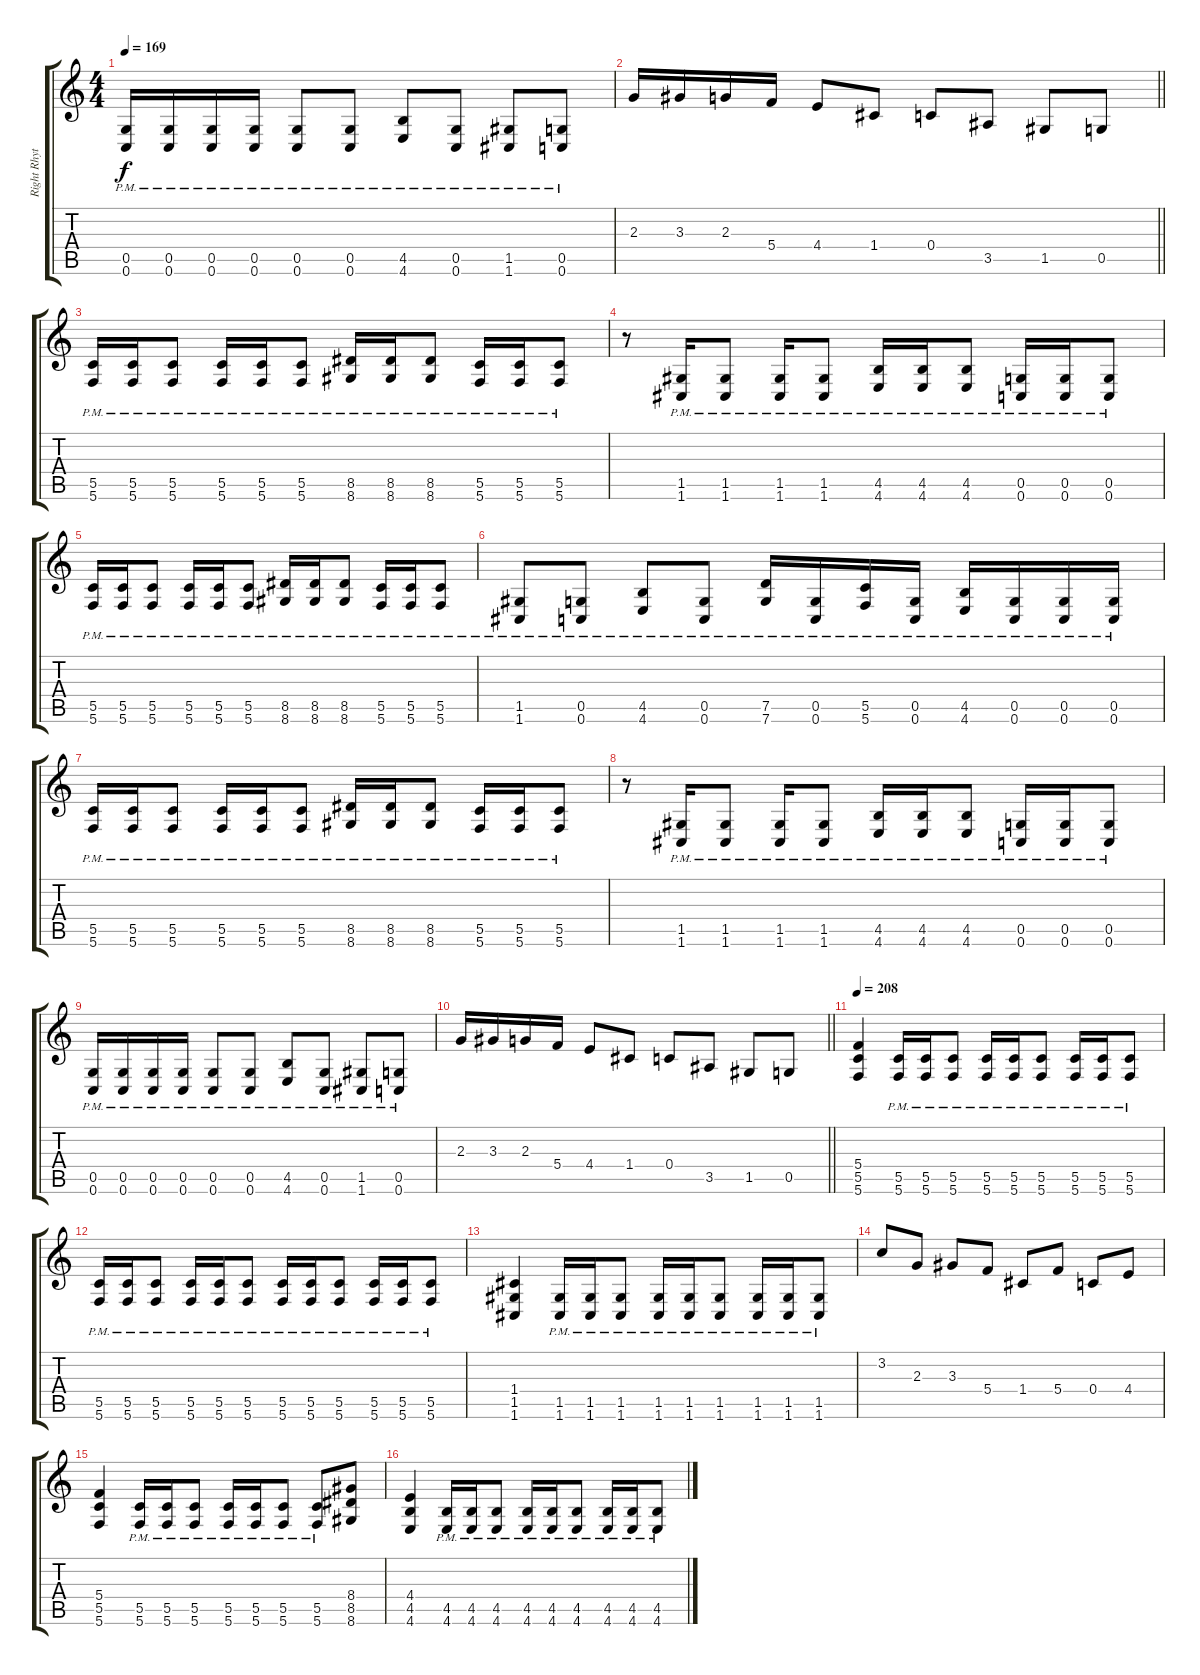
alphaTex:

\track ("Right Rhythm" "Right Rhyt") {instrument distortionguitar}
\staff {score tabs}
\tuning (D4 A3 F3 C3 G2 C2) {hide}
\ts (4 4)
\tempo 169
\clef g2
\ks c
(0.5{pm} 0.6{pm}).16{dy f} (0.5{pm} 0.6{pm}).16 (0.5{pm} 0.6{pm}).16 (0.5{pm} 0.6{pm}).16 (0.5{pm} 0.6{pm}).8 (0.5{pm} 0.6{pm}).8 (4.5{pm} 4.6{pm}).8 (0.5{pm} 0.6{pm}).8 (1.5{pm} 1.6{pm}).8 (0.5{pm} 0.6{pm}).8 |
\barLineRight lightlight
2.3.16 3.3.16 2.3.16 5.4.16 4.4.8 1.4.8 0.4.8 3.5.8 1.5.8 0.5.8 |
\section ("" "")
(5.5{pm} 5.6{pm}).16 (5.5{pm} 5.6{pm}).16 (5.5{pm} 5.6{pm}).8 (5.5{pm} 5.6{pm}).16 (5.5{pm} 5.6{pm}).16 (5.5{pm} 5.6{pm}).8 (8.5{pm} 8.6{pm}).16 (8.5{pm} 8.6{pm}).16 (8.5{pm} 8.6{pm}).8 (5.5{pm} 5.6{pm}).16 (5.5{pm} 5.6{pm}).16 (5.5{pm} 5.6{pm}).8 |
r.8 (1.5{pm} 1.6{pm}).16 (1.5{pm} 1.6{pm}).8 (1.5{pm} 1.6{pm}).16 (1.5{pm} 1.6{pm}).8 (4.5{pm} 4.6{pm}).16 (4.5{pm} 4.6{pm}).16 (4.5{pm} 4.6{pm}).8 (0.5{pm} 0.6{pm}).16 (0.5{pm} 0.6{pm}).16 (0.5{pm} 0.6{pm}).8 |
(5.5{pm} 5.6{pm}).16 (5.5{pm} 5.6{pm}).16 (5.5{pm} 5.6{pm}).8 (5.5{pm} 5.6{pm}).16 (5.5{pm} 5.6{pm}).16 (5.5{pm} 5.6{pm}).8 (8.5{pm} 8.6{pm}).16 (8.5{pm} 8.6{pm}).16 (8.5{pm} 8.6{pm}).8 (5.5{pm} 5.6{pm}).16 (5.5{pm} 5.6{pm}).16 (5.5{pm} 5.6{pm}).8 |
(1.5{pm} 1.6{pm}).8 (0.5{pm} 0.6{pm}).8 (4.5{pm} 4.6{pm}).8 (0.5{pm} 0.6{pm}).8 (7.5{pm} 7.6{pm}).16 (0.5{pm} 0.6{pm}).16 (5.5{pm} 5.6{pm}).16 (0.5{pm} 0.6{pm}).16 (4.5{pm} 4.6{pm}).16 (0.5{pm} 0.6{pm}).16 (0.5{pm} 0.6{pm}).16 (0.5{pm} 0.6{pm}).16 |
(5.5{pm} 5.6{pm}).16 (5.5{pm} 5.6{pm}).16 (5.5{pm} 5.6{pm}).8 (5.5{pm} 5.6{pm}).16 (5.5{pm} 5.6{pm}).16 (5.5{pm} 5.6{pm}).8 (8.5{pm} 8.6{pm}).16 (8.5{pm} 8.6{pm}).16 (8.5{pm} 8.6{pm}).8 (5.5{pm} 5.6{pm}).16 (5.5{pm} 5.6{pm}).16 (5.5{pm} 5.6{pm}).8 |
r.8 (1.5{pm} 1.6{pm}).16 (1.5{pm} 1.6{pm}).8 (1.5{pm} 1.6{pm}).16 (1.5{pm} 1.6{pm}).8 (4.5{pm} 4.6{pm}).16 (4.5{pm} 4.6{pm}).16 (4.5{pm} 4.6{pm}).8 (0.5{pm} 0.6{pm}).16 (0.5{pm} 0.6{pm}).16 (0.5{pm} 0.6{pm}).8 |
(0.5{pm} 0.6{pm}).16 (0.5{pm} 0.6{pm}).16 (0.5{pm} 0.6{pm}).16 (0.5{pm} 0.6{pm}).16 (0.5{pm} 0.6{pm}).8 (0.5{pm} 0.6{pm}).8 (4.5{pm} 4.6{pm}).8 (0.5{pm} 0.6{pm}).8 (1.5{pm} 1.6{pm}).8 (0.5{pm} 0.6{pm}).8 |
\barLineRight lightlight
2.3.16 3.3.16 2.3.16 5.4.16 4.4.8 1.4.8 0.4.8 3.5.8 1.5.8 0.5.8 |
\section ("" "")
\tempo 208
(5.4 5.5 5.6).4 (5.5{pm} 5.6{pm}).16 (5.5{pm} 5.6{pm}).16 (5.5{pm} 5.6{pm}).8 (5.5{pm} 5.6{pm}).16 (5.5{pm} 5.6{pm}).16 (5.5{pm} 5.6{pm}).8 (5.5{pm} 5.6{pm}).16 (5.5{pm} 5.6{pm}).16 (5.5{pm} 5.6{pm}).8 |
(5.5{pm} 5.6{pm}).16 (5.5{pm} 5.6{pm}).16 (5.5{pm} 5.6{pm}).8 (5.5{pm} 5.6{pm}).16 (5.5{pm} 5.6{pm}).16 (5.5{pm} 5.6{pm}).8 (5.5{pm} 5.6{pm}).16 (5.5{pm} 5.6{pm}).16 (5.5{pm} 5.6{pm}).8 (5.5{pm} 5.6{pm}).16 (5.5{pm} 5.6{pm}).16 (5.5{pm} 5.6{pm}).8 |
(1.4 1.5 1.6).4 (1.5{pm} 1.6{pm}).16 (1.5{pm} 1.6{pm}).16 (1.5{pm} 1.6{pm}).8 (1.5{pm} 1.6{pm}).16 (1.5{pm} 1.6{pm}).16 (1.5{pm} 1.6{pm}).8 (1.5{pm} 1.6{pm}).16 (1.5{pm} 1.6{pm}).16 (1.5{pm} 1.6{pm}).8 |
3.2.8 2.3.8 3.3.8 5.4.8 1.4.8 5.4.8 0.4.8 4.4.8 |
(5.4 5.5 5.6).4 (5.5{pm} 5.6{pm}).16 (5.5{pm} 5.6{pm}).16 (5.5{pm} 5.6{pm}).8 (5.5{pm} 5.6{pm}).16 (5.5{pm} 5.6{pm}).16 (5.5{pm} 5.6{pm}).8 (5.5{pm} 5.6{pm}).8 (8.4 8.5 8.6).8 |
(4.4 4.5 4.6).4 (4.5{pm} 4.6{pm}).16 (4.5{pm} 4.6{pm}).16 (4.5{pm} 4.6{pm}).8 (4.5{pm} 4.6{pm}).16 (4.5{pm} 4.6{pm}).16 (4.5{pm} 4.6{pm}).8 (4.5{pm} 4.6{pm}).16 (4.5{pm} 4.6{pm}).16 (4.5{pm} 4.6{pm}).8
